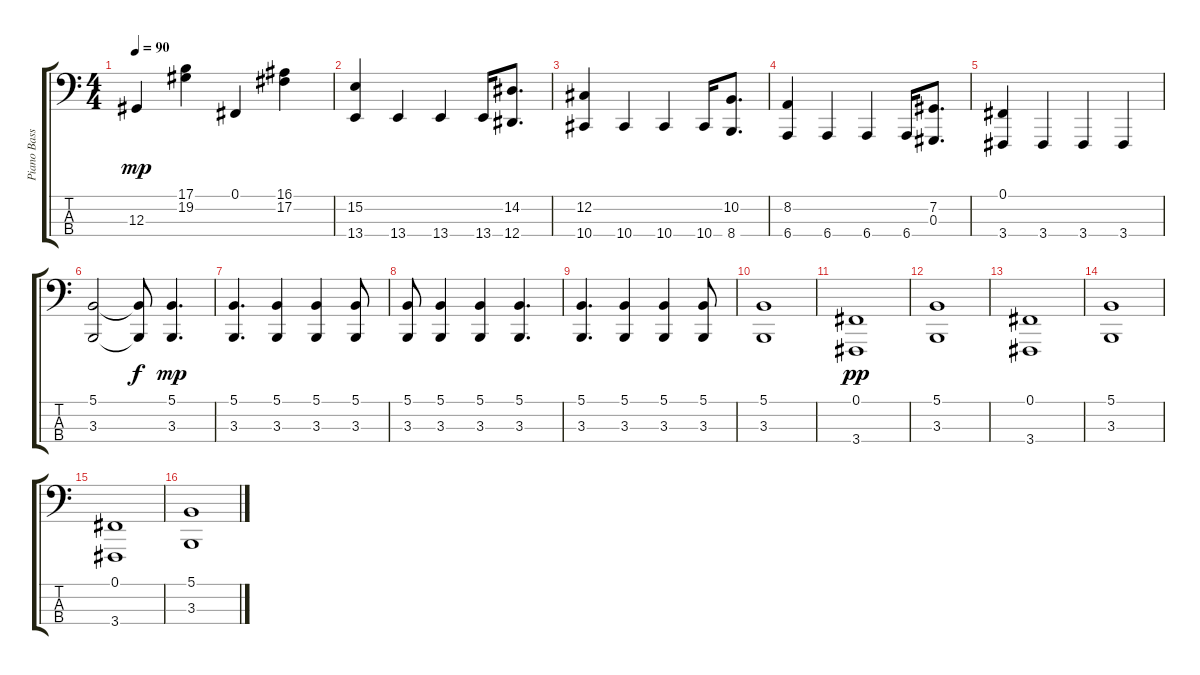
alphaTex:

\track ("Piano Bass (Dizzy)" "Piano Bass") {instrument brightacousticpiano}
\staff {score tabs}
\tuning (Gb2 Db2 Ab1 Eb1) {hide}
\ts (4 4)
\tempo 90
\clef f4
\ks c
12.3.4{dy mp} (17.1 19.2).4 0.1.4 (16.1 17.2).4 |
(15.2 13.4).4 13.4.4 13.4.4 13.4.16 (14.2 12.4).8{d} |
(12.2 10.4).4 10.4.4 10.4.4 10.4.16 (10.2 8.4).8{d} |
(8.2 6.4).4 6.4.4 6.4.4 6.4.16 (7.2 0.3).8{d} |
(0.1 3.4).4 3.4.4 3.4.4 3.4.4 |
(5.1 3.3).2 (5.1{t} 3.3{t}).8{dy f} (5.1 3.3).4{d dy mp} |
(5.1 3.3).4{d} (5.1 3.3).4 (5.1 3.3).4 (5.1 3.3).8 |
(5.1 3.3).8 (5.1 3.3).4 (5.1 3.3).4 (5.1 3.3).4{d} |
(5.1 3.3).4{d} (5.1 3.3).4 (5.1 3.3).4 (5.1 3.3).8 |
(5.1 3.3).1 |
(0.1 3.4).1{dy pp} |
(5.1 3.3).1 |
(0.1 3.4).1 |
(5.1 3.3).1 |
(0.1 3.4).1 |
(5.1 3.3).1
